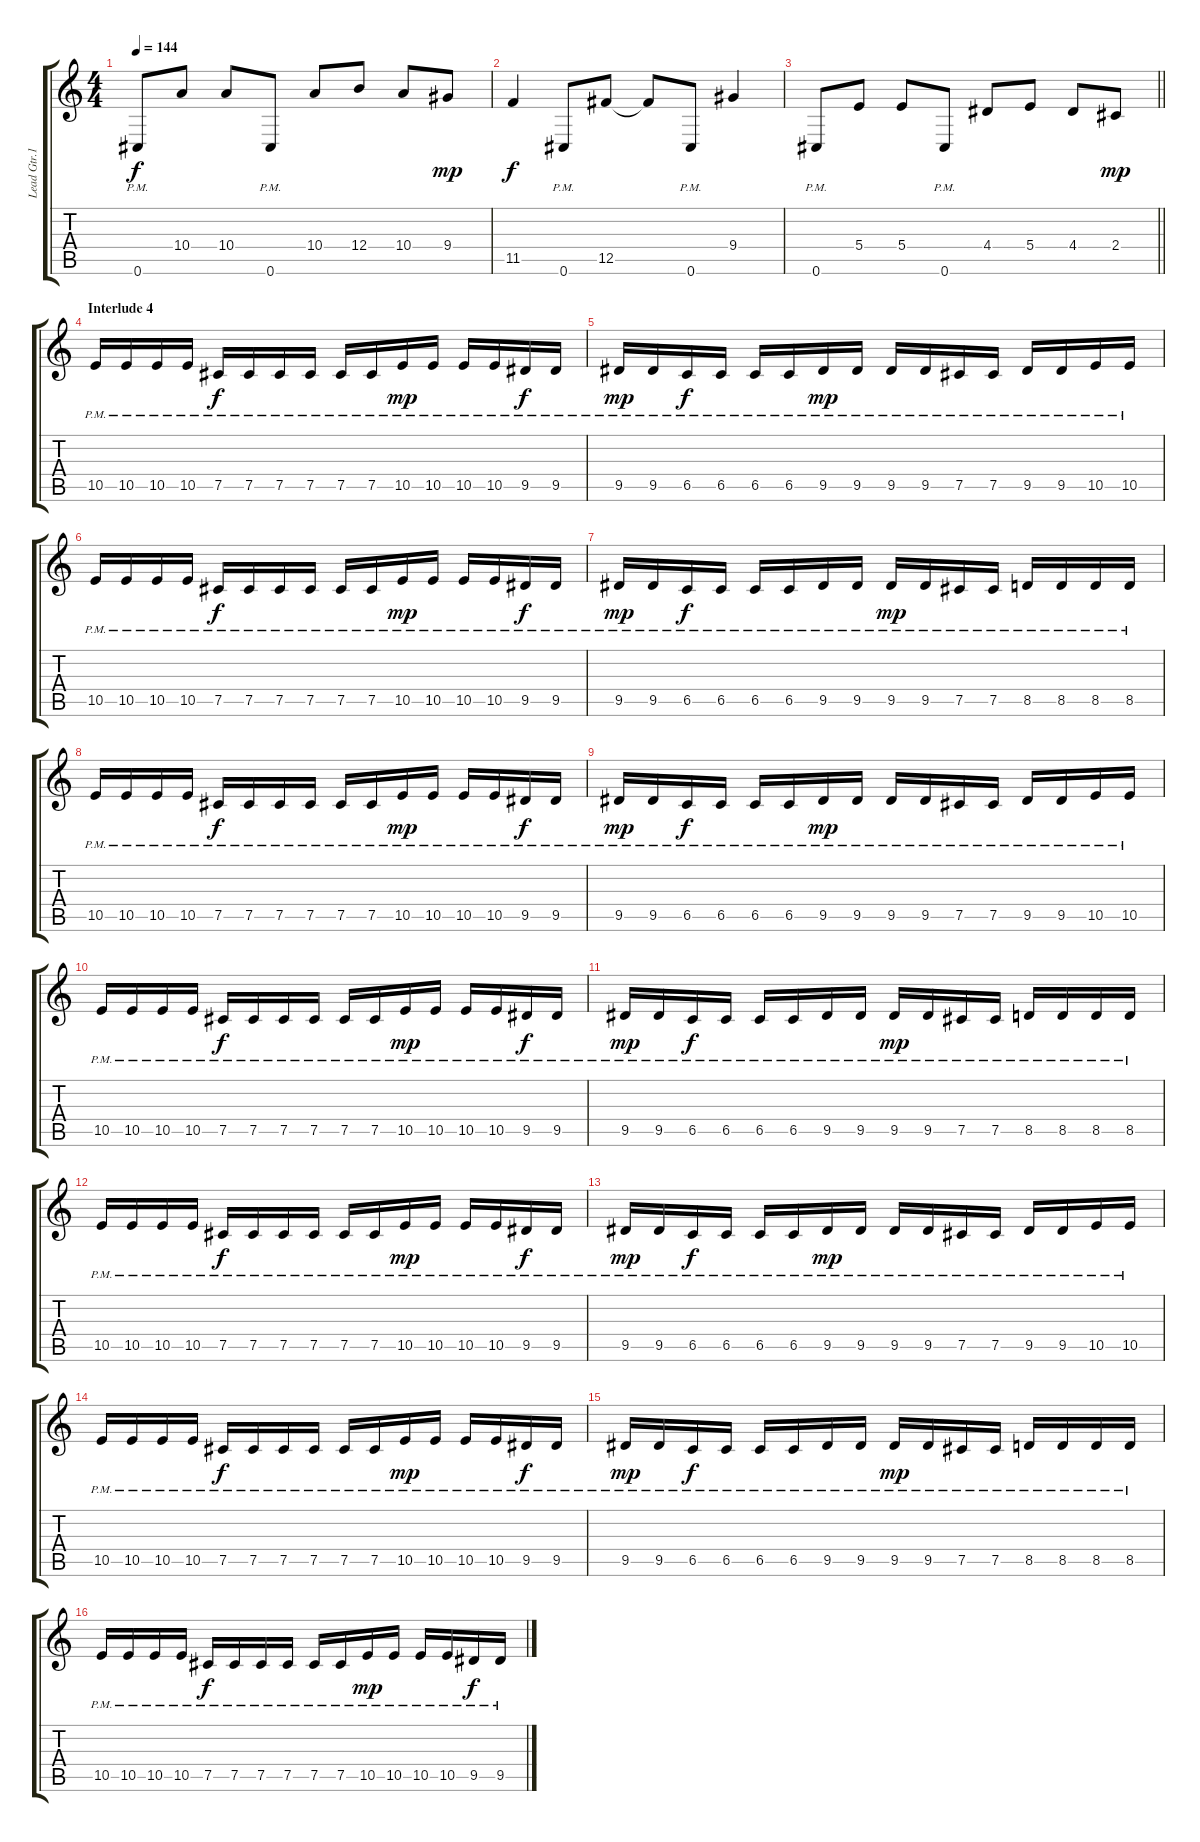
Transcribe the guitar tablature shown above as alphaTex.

\track ("Lead Gtr.1" "Lead Gtr.1") {instrument distortionguitar}
\staff {score tabs}
\tuning (Db4 Ab3 E3 B2 Gb2 Db2) {hide}
\ts (4 4)
\tempo 144
\clef g2
\ks c
0.6{pm}.8{dy f} 10.4.8 10.4.8 0.6{pm}.8 10.4.8 12.4.8 10.4.8 9.4.8{dy mp} |
11.5.4{dy f} 0.6{pm}.8 12.5.8 12.5{t}.8 0.6{pm}.8 9.4.4 |
\barLineRight lightlight
0.6{pm}.8 5.4.8 5.4.8 0.6{pm}.8 4.4.8 5.4.8 4.4.8 2.4.8{dy mp} |
\section ("" "Interlude 4")
10.5{pm}.16 10.5{pm}.16 10.5{pm}.16 10.5{pm}.16 7.5{pm}.16{dy f} 7.5{pm}.16 7.5{pm}.16 7.5{pm}.16 7.5{pm}.16 7.5{pm}.16 10.5{pm}.16{dy mp} 10.5{pm}.16 10.5{pm}.16 10.5{pm}.16 9.5{pm}.16{dy f} 9.5{pm}.16 |
9.5{pm}.16{dy mp} 9.5{pm}.16 6.5{pm}.16{dy f} 6.5{pm}.16 6.5{pm}.16 6.5{pm}.16 9.5{pm}.16{dy mp} 9.5{pm}.16 9.5{pm}.16 9.5{pm}.16 7.5{pm}.16 7.5{pm}.16 9.5{pm}.16 9.5{pm}.16 10.5{pm}.16 10.5{pm}.16 |
10.5{pm}.16 10.5{pm}.16 10.5{pm}.16 10.5{pm}.16 7.5{pm}.16{dy f} 7.5{pm}.16 7.5{pm}.16 7.5{pm}.16 7.5{pm}.16 7.5{pm}.16 10.5{pm}.16{dy mp} 10.5{pm}.16 10.5{pm}.16 10.5{pm}.16 9.5{pm}.16{dy f} 9.5{pm}.16 |
9.5{pm}.16{dy mp} 9.5{pm}.16 6.5{pm}.16{dy f} 6.5{pm}.16 6.5{pm}.16 6.5{pm}.16 9.5{pm}.16 9.5{pm}.16 9.5{pm}.16{dy mp} 9.5{pm}.16 7.5{pm}.16 7.5{pm}.16 8.5{pm}.16 8.5{pm}.16 8.5{pm}.16 8.5{pm}.16 |
10.5{pm}.16 10.5{pm}.16 10.5{pm}.16 10.5{pm}.16 7.5{pm}.16{dy f} 7.5{pm}.16 7.5{pm}.16 7.5{pm}.16 7.5{pm}.16 7.5{pm}.16 10.5{pm}.16{dy mp} 10.5{pm}.16 10.5{pm}.16 10.5{pm}.16 9.5{pm}.16{dy f} 9.5{pm}.16 |
9.5{pm}.16{dy mp} 9.5{pm}.16 6.5{pm}.16{dy f} 6.5{pm}.16 6.5{pm}.16 6.5{pm}.16 9.5{pm}.16{dy mp} 9.5{pm}.16 9.5{pm}.16 9.5{pm}.16 7.5{pm}.16 7.5{pm}.16 9.5{pm}.16 9.5{pm}.16 10.5{pm}.16 10.5{pm}.16 |
10.5{pm}.16 10.5{pm}.16 10.5{pm}.16 10.5{pm}.16 7.5{pm}.16{dy f} 7.5{pm}.16 7.5{pm}.16 7.5{pm}.16 7.5{pm}.16 7.5{pm}.16 10.5{pm}.16{dy mp} 10.5{pm}.16 10.5{pm}.16 10.5{pm}.16 9.5{pm}.16{dy f} 9.5{pm}.16 |
9.5{pm}.16{dy mp} 9.5{pm}.16 6.5{pm}.16{dy f} 6.5{pm}.16 6.5{pm}.16 6.5{pm}.16 9.5{pm}.16 9.5{pm}.16 9.5{pm}.16{dy mp} 9.5{pm}.16 7.5{pm}.16 7.5{pm}.16 8.5{pm}.16 8.5{pm}.16 8.5{pm}.16 8.5{pm}.16 |
10.5{pm}.16 10.5{pm}.16 10.5{pm}.16 10.5{pm}.16 7.5{pm}.16{dy f} 7.5{pm}.16 7.5{pm}.16 7.5{pm}.16 7.5{pm}.16 7.5{pm}.16 10.5{pm}.16{dy mp} 10.5{pm}.16 10.5{pm}.16 10.5{pm}.16 9.5{pm}.16{dy f} 9.5{pm}.16 |
9.5{pm}.16{dy mp} 9.5{pm}.16 6.5{pm}.16{dy f} 6.5{pm}.16 6.5{pm}.16 6.5{pm}.16 9.5{pm}.16{dy mp} 9.5{pm}.16 9.5{pm}.16 9.5{pm}.16 7.5{pm}.16 7.5{pm}.16 9.5{pm}.16 9.5{pm}.16 10.5{pm}.16 10.5{pm}.16 |
10.5{pm}.16 10.5{pm}.16 10.5{pm}.16 10.5{pm}.16 7.5{pm}.16{dy f} 7.5{pm}.16 7.5{pm}.16 7.5{pm}.16 7.5{pm}.16 7.5{pm}.16 10.5{pm}.16{dy mp} 10.5{pm}.16 10.5{pm}.16 10.5{pm}.16 9.5{pm}.16{dy f} 9.5{pm}.16 |
9.5{pm}.16{dy mp} 9.5{pm}.16 6.5{pm}.16{dy f} 6.5{pm}.16 6.5{pm}.16 6.5{pm}.16 9.5{pm}.16 9.5{pm}.16 9.5{pm}.16{dy mp} 9.5{pm}.16 7.5{pm}.16 7.5{pm}.16 8.5{pm}.16 8.5{pm}.16 8.5{pm}.16 8.5{pm}.16 |
10.5{pm}.16 10.5{pm}.16 10.5{pm}.16 10.5{pm}.16 7.5{pm}.16{dy f} 7.5{pm}.16 7.5{pm}.16 7.5{pm}.16 7.5{pm}.16 7.5{pm}.16 10.5{pm}.16{dy mp} 10.5{pm}.16 10.5{pm}.16 10.5{pm}.16 9.5{pm}.16{dy f} 9.5{pm}.16
